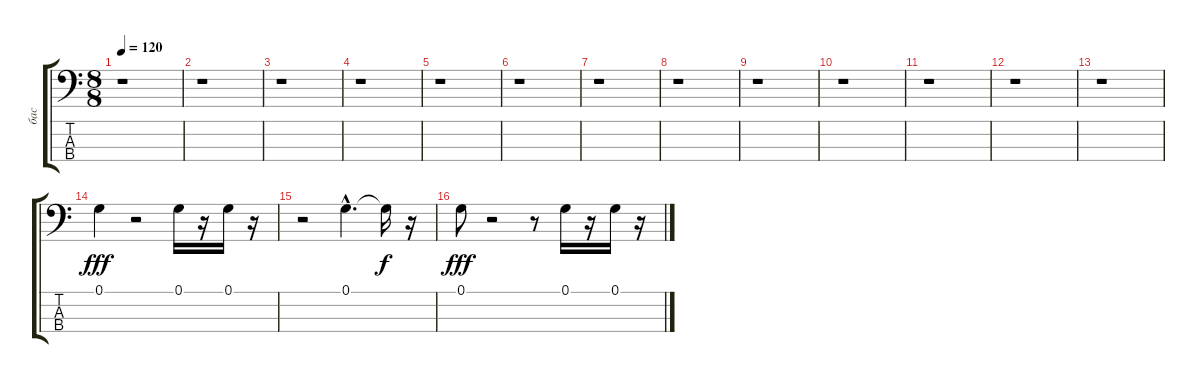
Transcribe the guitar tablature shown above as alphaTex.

\track ("бас" "бас") {instrument acousticbass}
\staff {score tabs}
\tuning (G2 D2 A1 E1) {hide}
\ts (8 8)
\tempo 120
\clef f4
\ks c
r.1{dy fff} |
r.1 |
r.1 |
r.1 |
r.1 |
r.1 |
r.1 |
r.1 |
r.1 |
r.1 |
r.1 |
r.1 |
r.1 |
0.1.4 r.2 0.1.16 r.16 0.1.16 r.16 |
r.2 0.1{hac}.4{d} 0.1{t}.16{dy f} r.16 |
0.1.8{dy fff} r.2 r.8 0.1.16 r.16 0.1.16 r.16
